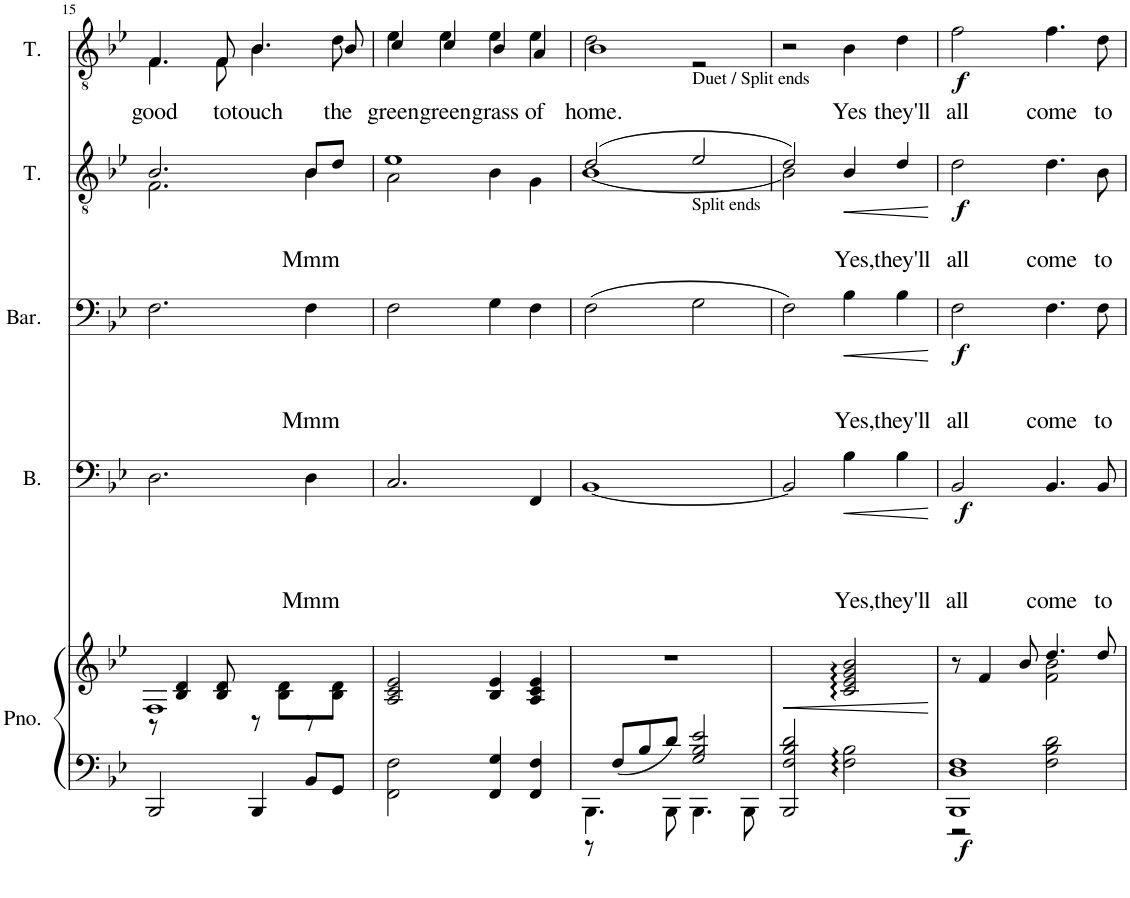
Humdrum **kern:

**kern	**kern	**dynam	**kern	**text	**text	**text	**text	**dynam	**kern	**text	**text	**text	**dynam	**kern	**text	**text	**dynam	**kern	**text	**dynam
*part5	*part5	*part5	*part4	*part4	*part4	*part4	*part4	*part4	*part3	*part3	*part3	*part3	*part3	*part2	*part2	*part2	*part2	*part1	*part1	*part1
*staff6	*staff5	*staff5/6	*staff4	*staff4	*staff4	*staff4	*staff4	*staff4	*staff3	*staff3	*staff3	*staff3	*staff3	*staff2	*staff2	*staff2	*staff2	*staff1	*staff1	*staff1
*I"Piano	*	*	*I"Bass	*	*	*	*	*	*I"Baritone	*	*	*	*	*I"Tenor	*	*	*	*I"Tenor	*	*
*I'Pno.	*	*	*I'B.	*	*	*	*	*	*I'Bar.	*	*	*	*	*I'T.	*	*	*	*I'T.	*	*
!!LO:PB:g=z
*clefF4	*clefG2	*	*clefF4	*	*	*	*	*	*clefF4	*	*	*	*	*clefGv2	*	*	*	*clefGv2	*	*
*k[b-e-]	*k[b-e-]	*	*k[b-e-]	*	*	*	*	*	*k[b-e-]	*	*	*	*	*k[b-e-]	*	*	*	*k[b-e-]	*	*
*M4/4	*M4/4	*	*M4/4	*	*	*	*	*	*M4/4	*	*	*	*	*M4/4	*	*	*	*M4/4	*	*
=15	=15	=15	=15	=15	=15	=15	=15	=15	=15	=15	=15	=15	=15	=15	=15	=15	=15	=15	=15	=15
*	*^	*	*	*	*	*	*	*	*	*	*	*	*	*^	*	*	*	*	*	*
!	!	!	!	!	!	!	!	!	!	!	!	!	!	!	!	!	!	!	!	!	!LO:LY:b	!
*	*	*	*	*	*	*	*	*	*	*	*	*	*	*	*	*	*	*	*	*^	*	*
2BBB-/	1F	8r	.	2.D\	.	.	.	.	.	2.F\	.	.	.	.	2.B-/	2.F\	.	.	.	4.F/	4.F\	good	.
.	.	4B-/ 4d/	.	.	.	.	.	.	.	.	.	.	.	.	.	.	.	.	.	.	.	.	.
!	!	!	!	!	!	!	!	!	!	!	!	!	!	!	!	!	!	!	!	!	!	!LO:LY:b	!
.	.	8B-/ 8d/	.	.	.	.	.	.	.	.	.	.	.	.	.	.	.	.	.	8F/	8F\	to	.
!	!	!	!	!	!	!	!	!	!	!	!	!	!	!	!	!	!	!	!	!	!	!LO:LY:b	!
4BBB-/	.	8r	.	.	.	.	.	.	.	.	.	.	.	.	.	.	.	.	.	4.B-/	4.B-\	touch	.
.	.	8B-\ 8d\L	.	.	.	.	.	.	.	.	.	.	.	.	.	.	.	.	.	.	.	.	.
!	!	!	!	!	!	!	!	!LO:LY:b	!	!	!	!	!LO:LY:b	!	!	!	!	!LO:LY:b	!	!	!	!	!
8BB-/L	.	8r	.	4D\	.	.	.	Mmm	.	4F\	.	.	Mmm	.	8B-/L	4B-\	.	Mmm	.	.	.	.	.
!	!	!	!	!	!	!	!	!	!	!	!	!	!	!	!	!	!	!	!	!	!	!LO:LY:b	!
8GG/J	.	8B-\ 8d\J	.	.	.	.	.	.	.	.	.	.	.	.	8d/J	.	.	.	.	8B-/	8d\	the	.
=16	=16	=16	=16	=16	=16	=16	=16	=16	=16	=16	=16	=16	=16	=16	=16	=16	=16	=16	=16	=16	=16	=16	=16
!	!	!	!	!	!	!	!	!	!	!	!	!	!	!	!	!	!	!	!	!	!	!LO:LY:b	!
*	*v	*v	*	*	*	*	*	*	*	*	*	*	*	*	*	*	*	*	*	*	*	*	*
2FF\ 2F\	2A/ 2c/ 2e-/	.	2.C/	.	.	.	.	.	2F\	.	.	.	.	1e-	2A\	.	.	.	4c/	4e-\	green	.
!	!	!	!	!	!	!	!	!	!	!	!	!	!	!	!	!	!	!	!	!	!LO:LY:b	!
.	.	.	.	.	.	.	.	.	.	.	.	.	.	.	.	.	.	.	4c/	4e-\	green	.
!	!	!	!	!	!	!	!	!	!	!	!	!	!	!	!	!	!	!	!	!	!LO:LY:b	!
4FF/ 4G/	4B-/ 4e-/	.	.	.	.	.	.	.	4G\	.	.	.	.	.	4B-\	.	.	.	4B-/	4e-\	grass	.
!	!	!	!	!	!	!	!	!	!	!	!	!	!	!	!	!	!	!	!	!	!LO:LY:b	!
4FF/ 4F/	4A/ 4c/ 4e-/	.	4FF/	.	.	.	.	.	4F\	.	.	.	.	.	4G\	.	.	.	4A/	4e-\	of	.
=17	=17	=17	=17	=17	=17	=17	=17	=17	=17	=17	=17	=17	=17	=17	=17	=17	=17	=17	=17	=17	=17	=17
*^	*	*	*	*	*	*	*	*	*	*	*	*	*	*	*	*	*	*	*	*	*	*
!	!	!	!	!	!	!	!	!	!	!	!	!	!	!	!	!	!	!	!	!	!	!LO:LY:b	!
4.BBB-\	8r	1r	.	[1BB-	.	.	.	.	.	(2F\	.	.	.	.	(2d/	[1B-	.	.	.	1B-	2d\	home.	.
.	8F/L	.	.	.	.	.	.	.	.	.	.	.	.	.	.	.	.	.	.	.	.	.	.
.	8B-/	.	.	.	.	.	.	.	.	.	.	.	.	.	.	.	.	.	.	.	.	.	.
8BBB-\	8d/J	.	.	.	.	.	.	.	.	.	.	.	.	.	.	.	.	.	.	.	.	.	.
!	!	!	!	!	!	!	!	!	!	!	!	!	!	!	!	!	!	!	!	!	!LO:TX:b:t=Duet / Split ends	!	!
!	!	!	!	!	!	!	!	!	!	!	!	!	!	!	!LO:TX:b:t=Split ends	!	!	!	!	!	!	!	!
4.BBB-\	2G/ 2B-/ 2e-/	.	.	.	.	.	.	.	.	2G\	.	.	.	.	2e-/	.	.	.	.	.	2r	.	.
8BBB-\	.	.	.	.	.	.	.	.	.	.	.	.	.	.	.	.	.	.	.	.	.	.	.
*v	*v	*	*	*	*	*	*	*	*	*	*	*	*	*	*	*	*	*	*	*v	*v	*	*
=18	=18	=18	=18	=18	=18	=18	=18	=18	=18	=18	=18	=18	=18	=18	=18	=18	=18	=18	=18	=18	=18
!	!	!LO:HP:b	!	!	!	!	!	!	!	!	!	!	!	!	!	!	!	!	!	!	!
*	*^	*	*	*	*	*	*	*	*	*	*	*	*	*	*	*	*	*	*	*	*
2BBB-/ 2F/ 2B-/ 2d/	1ryy	2ryy	<	2BB-/]	.	.	.	.	.	2F\)	.	.	.	.	2d/)	2B-\]	.	.	.	2r	.	.
!	!	!	!	!	!	!	!	!LO:LY:b	!LO:HP:b	!	!	!	!LO:LY:b	!LO:HP:b	!	!	!	!LO:LY:b	!LO:HP:b	!	!LO:LY:b	!
2F\: 2B-\:	.	2c/: 2e-/: 2g/: 2b-/:	.	4B-\	.	.	.	Yes,	<	4B-\	.	.	Yes,	<	4B-/	2ryy	.	Yes,	<	4B-\	Yes	.
!	!	!	!	!	!	!	!	!LO:LY:b	!	!	!	!	!LO:LY:b	!	!	!	!	!LO:LY:b	!	!	!LO:LY:b	!
.	.	.	.	4B-\	.	.	.	they'll	.	4B-\	.	.	they'll	.	4d/	.	.	they'll	.	4d\	they'll	.
*	*v	*v	*	*	*	*	*	*	*	*	*	*	*	*	*v	*v	*	*	*	*	*	*
.	.	[	.	.	.	.	.	[	.	.	.	.	[	.	.	.	[	.	.	.
=19	=19	=19	=19	=19	=19	=19	=19	=19	=19	=19	=19	=19	=19	=19	=19	=19	=19	=19	=19	=19
*^	*^	*	*	*	*	*	*	*	*	*	*	*	*	*	*	*	*	*	*	*
!	!	!	!	!LO:DY:b=2	!	!	!	!	!LO:LY:b	!LO:DY:b	!	!	!	!LO:LY:b	!LO:DY:b	!	!	!LO:LY:b	!LO:DY:b	!	!LO:LY:b	!LO:DY:b
1BBB- 1D 1F	2r	8r	2ryy	f	2BB-/	.	.	.	all	f	2F\	.	.	all	f	2d\	.	all	f	2f\	all	f
.	.	4f/	.	.	.	.	.	.	.	.	.	.	.	.	.	.	.	.	.	.	.	.
.	.	8b-/	.	.	.	.	.	.	.	.	.	.	.	.	.	.	.	.	.	.	.	.
!	!	!	!	!	!	!	!	!	!LO:LY:b	!	!	!	!	!LO:LY:b	!	!	!	!LO:LY:b	!	!	!LO:LY:b	!
.	2F\ 2B-\ 2d\	4.dd/	2f\ 2b-\	.	4.BB-/	.	.	.	come	.	4.F\	.	.	come	.	4.d\	.	come	.	4.f\	come	.
!	!	!	!	!	!	!	!	!	!LO:LY:b	!	!	!	!	!LO:LY:b	!	!	!	!LO:LY:b	!	!	!LO:LY:b	!
.	.	8dd/	.	.	8BB-/	.	.	.	to	.	8F\	.	.	to	.	8B-\	.	to	.	8d\	to	.
*v	*v	*	*	*	*	*	*	*	*	*	*	*	*	*	*	*	*	*	*	*	*	*
*	*v	*v	*	*	*	*	*	*	*	*	*	*	*	*	*	*	*	*	*	*	*
=	=	=	=	=	=	=	=	=	=	=	=	=	=	=	=	=	=	=	=	=
*-	*-	*-	*-	*-	*-	*-	*-	*-	*-	*-	*-	*-	*-	*-	*-	*-	*-	*-	*-	*-
